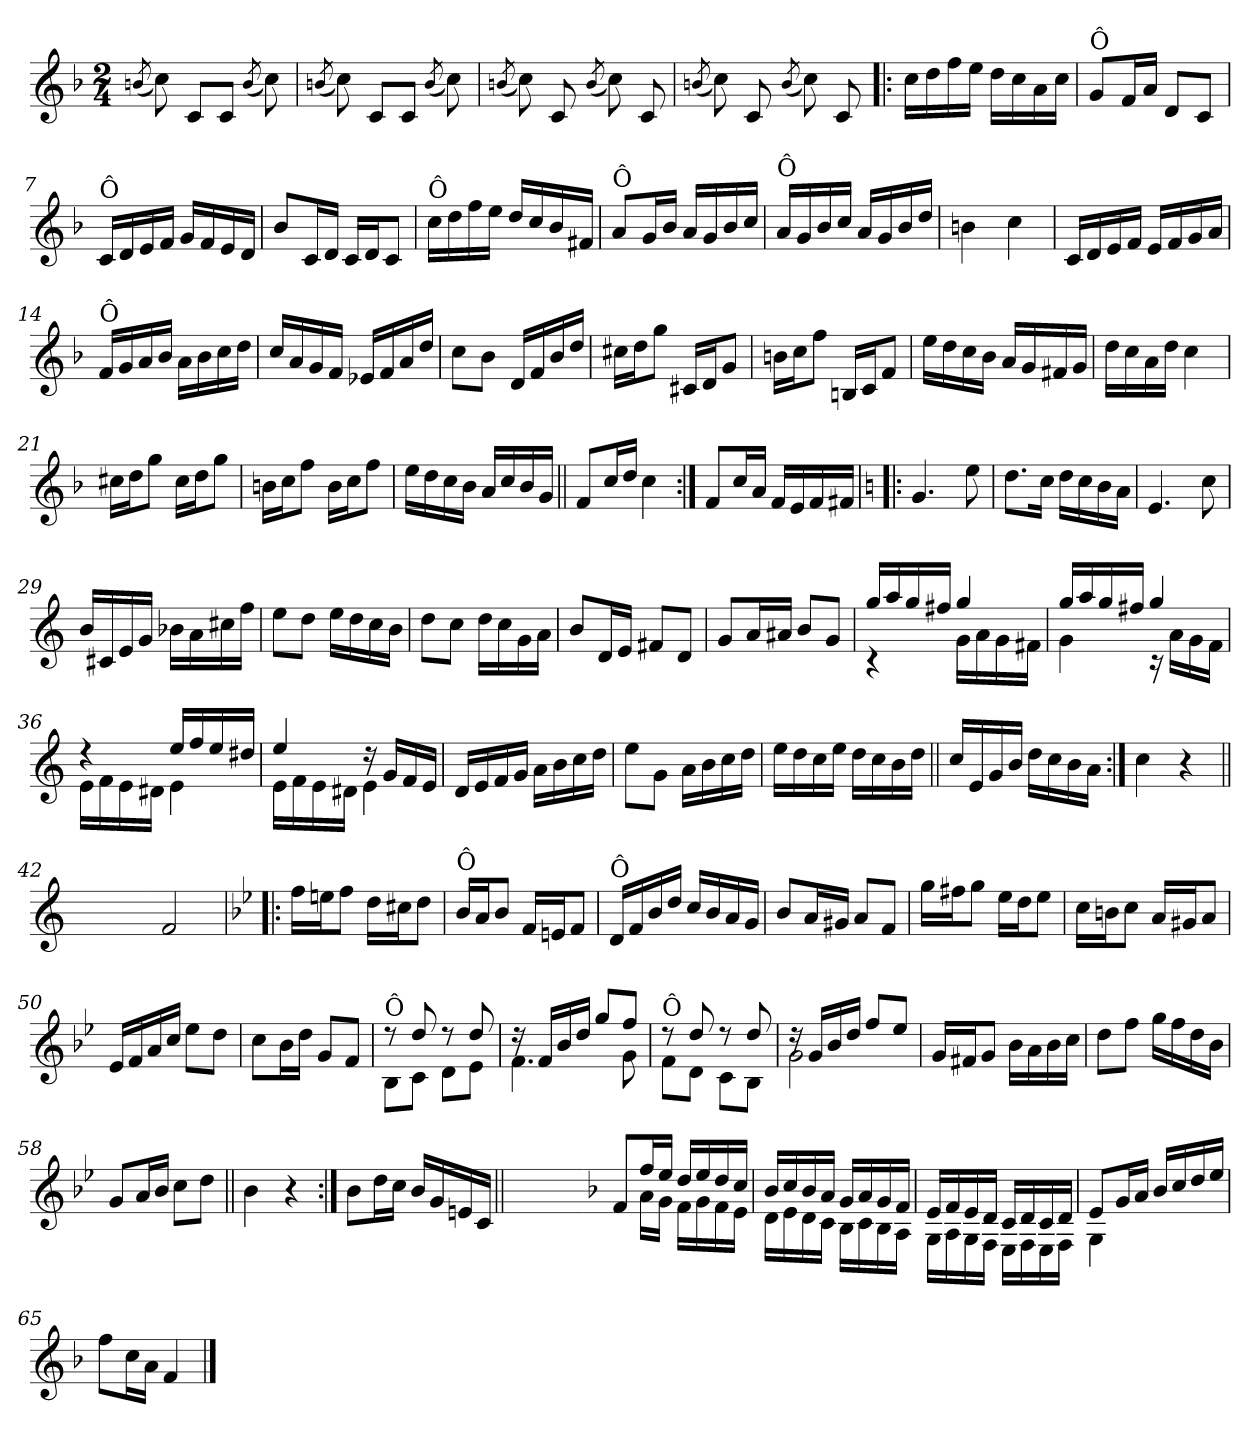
**kern
*part1
*staff1
*clefG2
*k[b-]
*F:
*M2/4
=1
(<8qbn/
8cc\)
8c/L
8c/J
(<8qb/
8cc\)
=2
(<8qbn/
8cc\)
8c/L
8c/J
(<8qb/
8cc\)
=3
(<8qbn/
8cc\)
8c/
(<8qb/
8cc\)
8c/
=4
(<8qbn/
8cc\)
8c/
(<8qb/
8cc\)
8c/
!!LO:LB:g=z
=5!|:
16cc\LL
16dd\
16ff\
16ee\JJ
16dd\LL
16cc\
16a\
16cc\JJ
=6
!LO:TX:a:t=Ô
8g/L
16f/L
16a/JJ
8d/L
8c/J
=7
!LO:TX:a:t=Ô
16c/LL
16d/
16e/
16f/JJ
16g/LL
16f/
16e/
16d/JJ
=8
8b-/L
16c/L
16d/JJ
16c/LL
16d/J
8c/J
=9
!LO:TX:a:t=Ô
16cc\LL
16dd\
16ff\
16ee\JJ
16dd/LL
16cc/
16b-/
16f#X/JJ
!!LO:LB:g=z
=10
!LO:TX:a:t=Ô
8a/L
16g/L
16b-/JJ
16a/LL
16g/
16b-/
16cc/JJ
=11
!LO:TX:a:t=Ô
16a/LL
16g/
16b-/
16cc/JJ
16a/LL
16g/
16b-/
16dd/JJ
=12
4bn\
4cc\
=13
16c/LL
16d/
16e/
16f/JJ
16e/LL
16f/
16g/
16a/JJ
=14
!LO:TX:a:t=Ô
16f/LL
16g/
16a/
16b-/JJ
16a\LL
16b-\
16cc\
16dd\JJ
!!LO:LB:g=z
=15
16cc/LL
16a/
16g/
16f/JJ
16e-X/LL
16f/
16a/
16dd/JJ
=16
8cc\L
8b-\J
16d/LL
16f/
16b-/
16dd/JJ
=17
16cc#X\LL
16dd\J
8gg\J
16c#X/LL
16d/J
8g/J
=18
16bn\LL
16cc\J
8ff\J
16Bn/LL
16c/J
8f/J
=19
16ee\LL
16dd\
16cc\
16b-\JJ
16a/LL
16g/
16f#X/
16g/JJ
!!LO:LB:g=z
=20
16dd\LL
16cc\
16a\
16dd\JJ
4cc\
=21
16cc#X\LL
16dd\J
8gg\J
16cc#\LL
16dd\J
8gg\J
=22
16bn\LL
16cc\J
8ff\J
16b\LL
16cc\J
8ff\J
=23
16ee\LL
16dd\
16cc\
16b-\JJ
16a/LL
16cc/
16b-/
16g/JJ
=24||
8f/L
16cc/L
16dd/JJ
4cc\
!!LO:LB:g=z
=25:|!
8f/L
16cc/L
16a/JJ
16f/LL
16e/
16f/
16f#X/JJ
=26!|:
*k[]
*C:
4.g/
8ee\
=27
8.dd\L
16cc\Jk
16dd\LL
16cc\
16b\
16a\JJ
=28
4.e/
8cc\
=29
16b/LL
16c#X/
16e/
16g/JJ
16b-X\LL
16a\
16cc#X\
16ff\JJ
!!LO:LB:g=z
=30
8ee\L
8dd\J
16ee\LL
16dd\
16cc\
16b\JJ
=31
8dd\L
8cc\J
16dd\LL
16cc\
16g\
16a\JJ
=32
8b/L
16d/L
16e/JJ
8f#X/L
8d/J
=33
8g/L
16a/L
16a#X/JJ
8b/L
8g/J
=34
*^
16gg/LL	4rc
16aa/	.
16gg/	.
16ff#X/JJ	.
4gg/	16g\LL
.	16a\
.	16g\
.	16f#X\JJ
!!LO:LB:g=z	!!
=35	=35
16gg/LL	4g\
16aa/	.
16gg/	.
16ff#X/JJ	.
4gg/	16rc
.	16a\LL
.	16g\
.	16f\JJ
=36	=36
4rdd	16e\LL
.	16f\
.	16e\
.	16d#X\JJ
16ee/LL	4e\
16ff/	.
16ee/	.
16dd#X/JJ	.
=37	=37
4ee/	16e\LL
.	16f\
.	16e\
.	16d#X\JJ
16rdd	4e\
16g/LL	.
16f/	.
16e/JJ	.
*v	*v
=38
16d/LL
16e/
16f/
16g/JJ
16a\LL
16b\
16cc\
16dd\JJ
!!LO:LB:g=z
=39
8ee\L
8g\J
16a\LL
16b\
16cc\
16dd\JJ
=40
16ee\LL
16dd\
16cc\
16ee\JJ
16dd\LL
16cc\
16b\
16dd\JJ
=41||
16cc/LL
16e/
16g/
16b/JJ
16dd\LL
16cc\
16b\
16a\JJ
=42:|!
4cc\
4r
=42X1||
*stria0
2ryy
!!LO:PB:g=z
=43-
*stria5
2f/
=44!|:
*k[b-e-]
*B-:
16ff\LL
16een\J
8ff\J
16dd\LL
16cc#X\J
8dd\J
=45
!LO:TX:a:t=Ô
16b-/LL
16a/J
8b-/J
16f/LL
16en/J
8f/J
=46
!LO:TX:a:t=Ô
16d/LL
16f/
16b-/
16dd/JJ
16cc/LL
16b-/
16a/
16g/JJ
=47
8b-/L
16a/L
16g#X/JJ
8a/L
8f/J
!!LO:LB:g=z
=48
16gg\LL
16ff#X\J
8gg\J
16ee-\LL
16dd\J
8ee-\J
=49
16cc\LL
16bn\J
8cc\J
16a/LL
16g#X/J
8a/J
=50
16e-/LL
16f/
16a/
16cc/JJ
8ee-\L
8dd\J
=51
8cc\L
16b-\L
16dd\JJ
8g/L
8f/J
=52
*^
!LO:TX:a:t=Ô	!
8rdd	8B-\L
8dd/	8c\J
8rdd	8d\L
8dd/	8e-\J
!!LO:LB:g=z	!!
=53	=53
16rdd	4.f\
16f/LL	.
16b-/	.
16dd/JJ	.
8gg/L	.
8ff/J	8g\
=54	=54
!LO:TX:a:t=Ô	!
8rdd	8f\L
8dd/	8d\J
8rdd	8c\L
8dd/	8B-\J
=55	=55
16rdd	2g\
16g/LL	.
16b-/	.
16dd/JJ	.
8ff/L	.
8ee-/J	.
*v	*v
=56
16g/LL
16f#X/J
8g/J
16b-\LL
16a\
16b-\
16cc\JJ
=57
8dd\L
8ff\J
16gg\LL
16ff\
16dd\
16b-\JJ
!!LO:LB:g=z
=58
8g/L
16a/L
16b-/JJ
8cc\L
8dd\J
=59||
4b-\
4r
=60:|!
8b-\L
16dd\L
16cc\JJ
16b-/LL
16g/
16en/
16c/JJ
=60X2||
*stria0
2ryy
!!LO:LB:g=z
=61-
*stria5
*k[b-]
*F:
*^
8f/L	8ryy
16ff/L	16a\LL
16ee/JJ	16g\JJ
16dd/LL	16f\LL
16ee/	16g\
16dd/	16f\
16cc/JJ	16e\JJ
=62	=62
16b-/LL	16d\LL
16cc/	16e\
16b-/	16d\
16a/JJ	16c\JJ
16g/LL	16B-\LL
16a/	16c\
16g/	16B-\
16f/JJ	16A\JJ
=63	=63
16e/LL	16G\LL
16f/	16A\
16e/	16G\
16d/JJ	16F\JJ
16c/LL	16E\LL
16d/	16F\
16c/	16E\
16d/JJ	16F\JJ
=64	=64
8e/L	4G\
16g/L	.
16a/JJ	.
16b-/LL	4ryy
16cc/	.
16dd/	.
16ee/JJ	.
*v	*v
=65
8ff\L
16cc\L
16a\JJ
4f/
==
*-
